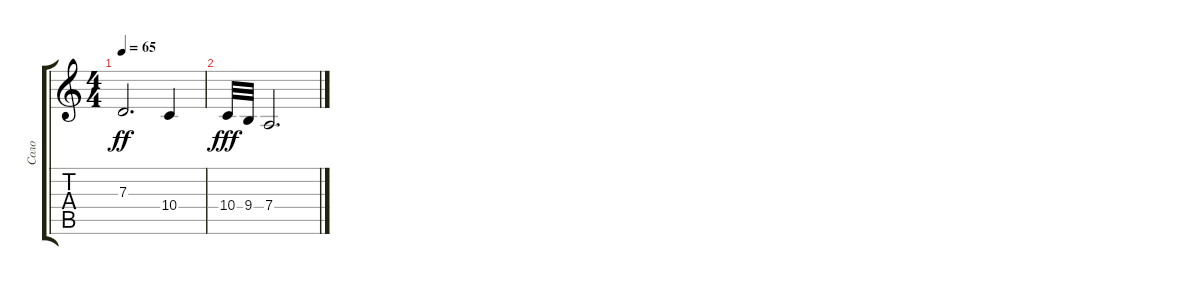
\track ("Соло" "Соло") {instrument trumpet}
\staff {score tabs}
\tuning (E4 B3 G3 D3 A2 E2) {hide}
\ts (4 4)
\tempo 65
\clef g2
\ks c
7.3.2{d dy ff volume 0} 10.4.4 |
10.4.32{dy fff} 9.4.32 7.4.2{d}
